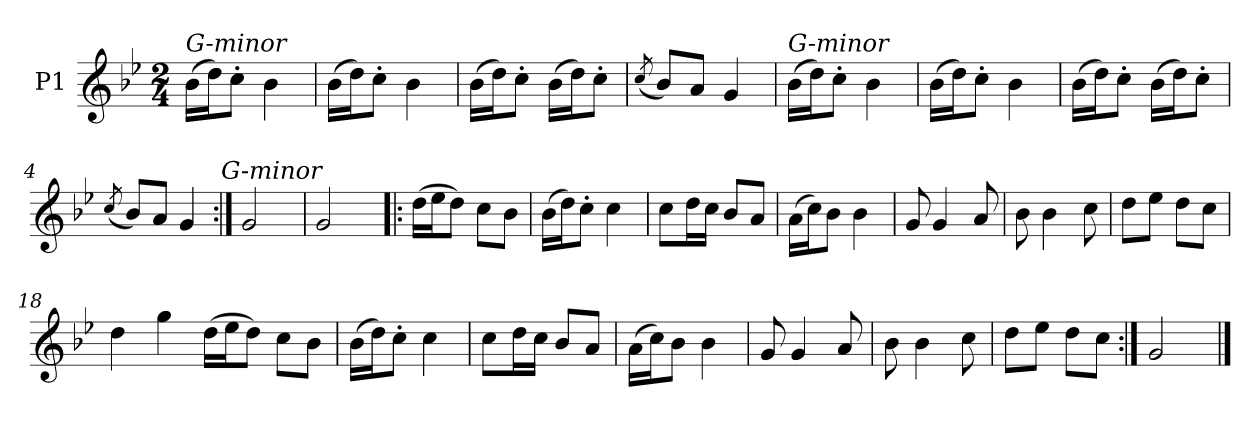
**kern
*part1
*staff1
*I"P1
*clefG2
*k[b-e-]
*g:
*M2/4
=1
!LO:TX:a:i:t=G-minor
(16b-LL
16ddJ)
8cc'J
4b-
=2
(16b-LL
16ddJ)
8cc'J
4b-
=3
(16b-LL
16ddJ)
8cc'J
(16b-LL
16ddJ)
8cc'J
=4
(8qcc/
8b-L)
8aJ
4g
=1
!LO:TX:a:i:t=G-minor
(16b-LL
16ddJ)
8cc'J
4b-
=2
(16b-LL
16ddJ)
8cc'J
4b-
=3
(16b-LL
16ddJ)
8cc'J
(16b-LL
16ddJ)
8cc'J
=4
(8qcc/
8b-L)
8aJ
4g
!LO:TX:a:i:t=G-minor
=9:|!
2g
=10
2g
=11!|:
(16ddLL
16ee-J
8ddJ)
8ccL
8b-J
=12
(16b-LL
16ddJ)
8cc'J
4cc
=13
8ccL
16ddL
16ccJJ
8b-L
8aJ
=14
(16aLL
16ccJ)
8b-J
4b-
=15
8g
4g
8a
=16
8b-
4b-
8cc
=17
8ddL
8ee-J
8ddL
8ccJ
=18
4dd
4gg
(16ddLL
16ee-J
8ddJ)
8ccL
8b-J
=12
(16b-LL
16ddJ)
8cc'J
4cc
=13
8ccL
16ddL
16ccJJ
8b-L
8aJ
=14
(16aLL
16ccJ)
8b-J
4b-
=15
8g
4g
8a
=16
8b-
4b-
8cc
=17
8ddL
8ee-J
8ddL
8ccJ
=19:|!
2g
==
*-
